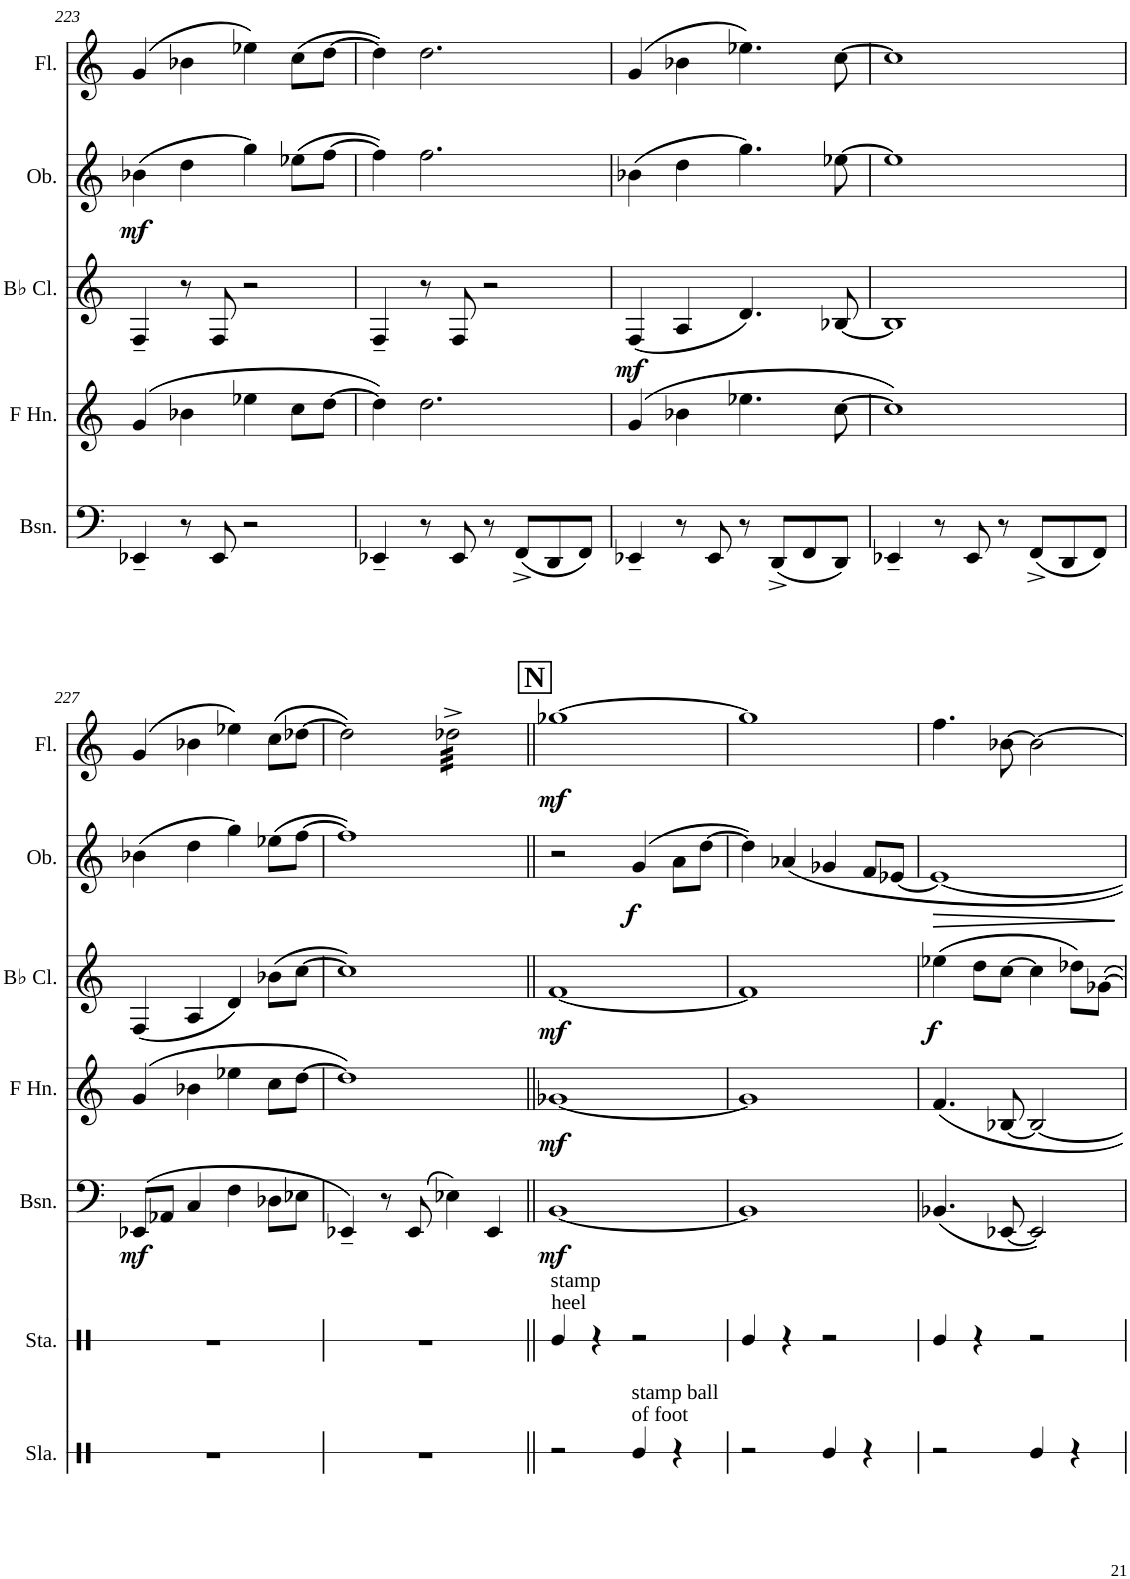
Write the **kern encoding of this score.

**kern	**dynam	**kern	**dynam	**kern	**dynam	**kern	**dynam	**kern	**dynam
*part5	*part5	*part4	*part4	*part3	*part3	*part2	*part2	*part1	*part1
*staff5	*staff5	*staff4	*staff4	*staff3	*staff3	*staff2	*staff2	*staff1	*staff1
*I"Bassoon	*	*I"Horn in F	*	*I"Bb Clarinet	*	*I"English Horn	*	*I"Flute	*
*I'Bsn.	*	*	*	*I'Bb Cl.	*	*I'E. Hn.	*	*I'Fl.	*
!!LO:PB:g=z
*clefF4	*	*clefF4	*	*clefG2	*	*clefG2	*	*clefG2	*
*	*	*Trd4c7	*	*Trd1c2	*	*Trd4c7	*	*	*
*k[]	*	*k[]	*	*k[]	*	*k[]	*	*k[]	*
*M4/4	*	*M4/4	*	*M4/4	*	*M4/4	*	*M4/4	*
=223	=223	=223	=223	=223	=223	=223	=223	=223	=223
!	!	!	!	!	!	!	!LO:DY:b	!	!
4EE-X~/	.	(4g/	.	4F~/	.	(4b-X\	mf	(4g/	.
8r	.	4b-X\	.	8r	.	4dd\	.	4b-X\	.
8EE-/	.	.	.	8F/	.	.	.	.	.
2r	.	4ee-X\	.	2r	.	4gg\)	.	4ee-X\)	.
.	.	8cc\L	.	.	.	(8ee-X\L	.	(8cc\L	.
.	.	[8dd\J	.	.	.	[8ff\J	.	[8dd\J	.
=224	=224	=224	=224	=224	=224	=224	=224	=224	=224
4EE-X~/	.	4dd\])	.	4F~/	.	4ff\])	.	4dd\])	.
8r	.	2.dd\	.	8r	.	2.ff\	.	2.dd\	.
8EE-/	.	.	.	8F/	.	.	.	.	.
8r	.	.	.	2r	.	.	.	.	.
(8FF^/L	.	.	.	.	.	.	.	.	.
8DD/	.	.	.	.	.	.	.	.	.
8FF/J)	.	.	.	.	.	.	.	.	.
=225	=225	=225	=225	=225	=225	=225	=225	=225	=225
!	!	!	!	!	!LO:DY:b	!	!	!	!
4EE-X~/	.	(4g/	.	(4F/	mf	(4b-X\	.	(4g/	.
8r	.	4b-X\	.	4A/	.	4dd\	.	4b-X\	.
8EE-/	.	.	.	.	.	.	.	.	.
8r	.	4.ee-X\	.	4.d/)	.	4.gg\)	.	4.ee-X\)	.
(8DD^/L	.	.	.	.	.	.	.	.	.
8FF/	.	.	.	.	.	.	.	.	.
8DD/J)	.	[8cc\	.	[8B-X/	.	[8ee-X\	.	[8cc\	.
=226	=226	=226	=226	=226	=226	=226	=226	=226	=226
4EE-X~/	.	1cc])	.	1B-]	.	1ee-]	.	1cc]	.
8r	.	.	.	.	.	.	.	.	.
8EE-/	.	.	.	.	.	.	.	.	.
8r	.	.	.	.	.	.	.	.	.
(8FF^/L	.	.	.	.	.	.	.	.	.
8DD/	.	.	.	.	.	.	.	.	.
8FF/J)	.	.	.	.	.	.	.	.	.
!!LO:LB:g=z
=227	=227	=227	=227	=227	=227	=227	=227	=227	=227
!	!LO:DY:b	!	!	!	!	!	!	!	!
(8EE-X/L	mf	(4g/	.	(4F/	.	(4b-X\	.	(4g/	.
8AA-X/J	.	.	.	.	.	.	.	.	.
4C/	.	4b-X\	.	4A/	.	4dd\	.	4b-X\	.
4F\	.	4ee-X\	.	4d/)	.	4gg\)	.	4ee-X\)	.
8D-X\L	.	8cc\L	.	(8b-X\L	.	(8ee-X\L	.	(8cc\L	.
8E-X\J	.	[8dd\J	.	[8cc\J	.	[8ff\J	.	[8dd-X\J	.
=228	=228	=228	=228	=228	=228	=228	=228	=228	=228
4EE-X~/)	.	1dd])	.	1cc])	.	1ff])	.	2dd-\])	.
8r	.	.	.	.	.	.	.	.	.
(8EE-/	.	.	.	.	.	.	.	.	.
*	*	*	*	*	*	*	*	*tremolo	*
4E-X\)	.	.	.	.	.	.	.	32dd-X^\LLL	.
.	.	.	.	.	.	.	.	32dd-X^\	.
.	.	.	.	.	.	.	.	32dd-X^\	.
.	.	.	.	.	.	.	.	32dd-X^\	.
.	.	.	.	.	.	.	.	32dd-X^\	.
.	.	.	.	.	.	.	.	32dd-X^\	.
.	.	.	.	.	.	.	.	32dd-X^\	.
.	.	.	.	.	.	.	.	32dd-X^\	.
4EE-/	.	.	.	.	.	.	.	32dd-X^\	.
.	.	.	.	.	.	.	.	32dd-X^\	.
.	.	.	.	.	.	.	.	32dd-X^\	.
.	.	.	.	.	.	.	.	32dd-X^\	.
.	.	.	.	.	.	.	.	32dd-X^\	.
.	.	.	.	.	.	.	.	32dd-X^\	.
.	.	.	.	.	.	.	.	32dd-X^\	.
.	.	.	.	.	.	.	.	32dd-X^\JJJ	.
*	*	*	*	*	*	*	*	*Xtremolo	*
!!LO:REH:place=s1:a:B:cj:fs=14:t=N
=229||	=229||	=229||	=229||	=229||	=229||	=229||	=229||	=229||	=229||
!	!LO:DY:b	!	!LO:DY:b	!	!LO:DY:b	!	!	!	!LO:DY:b
[1BB	mf	[1g-X	mf	[1f	mf	2r	.	[1gg-X	mf
!	!	!	!	!	!	!	!LO:DY:b	!	!
.	.	.	.	.	.	(4g/	f	.	.
.	.	.	.	.	.	8a\L	.	.	.
.	.	.	.	.	.	[8dd\J	.	.	.
=230	=230	=230	=230	=230	=230	=230	=230	=230	=230
1BB]	.	1g-]	.	1f]	.	4dd\])	.	1gg-]	.
.	.	.	.	.	.	4a-X/	.	.	.
.	.	.	.	.	.	4g-X/	.	.	.
.	.	.	.	.	.	8f/L	.	.	.
.	.	.	.	.	.	[8e-X/J	.	.	.
=231	=231	=231	=231	=231	=231	=231	=231	=231	=231
!	!	!	!	!	!LO:DY:b	!	!	!	!
(4.BB-X/	.	4.f/	.	(4ee-X\	f	1e-_	.	4.ff\	.
.	.	.	.	8dd\L	.	.	.	.	.
[8EE-X/	.	[8B-X/	.	[8cc\J	.	.	.	[8b-X\	.
2EE-/])	.	2B-/_	.	4cc\]	.	.	.	2b-\_	.
.	.	.	.	8dd-X\L)	.	.	.	.	.
.	.	.	.	[8g-X\J	.	.	.	.	.
=	=	=	=	=	=	=	=	=	=
*-	*-	*-	*-	*-	*-	*-	*-	*-	*-
